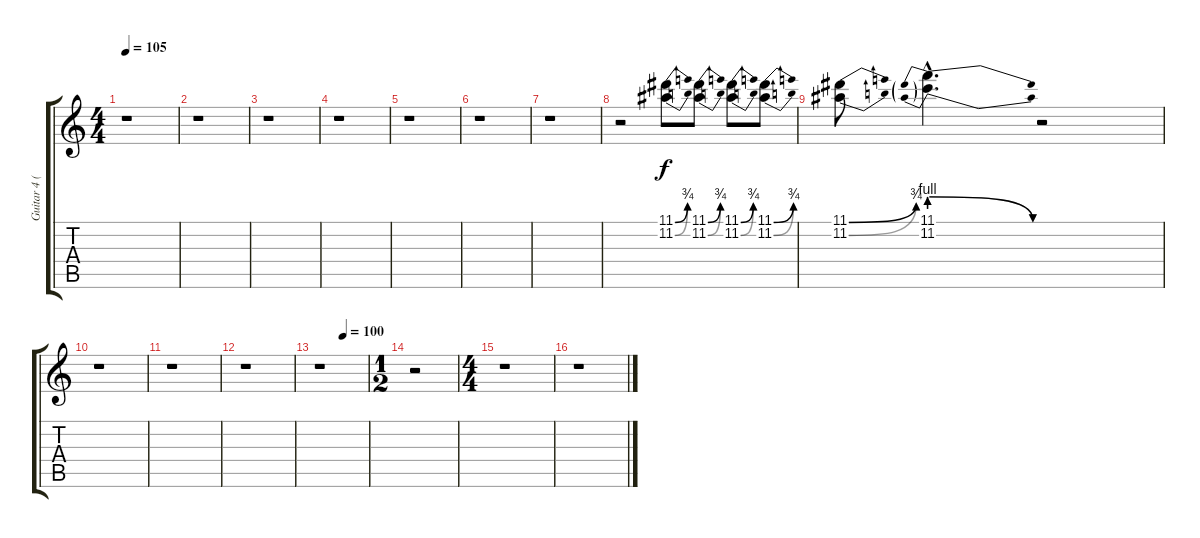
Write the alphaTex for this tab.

\track ("Guitar 4 (Solo lead)" "Guitar 4 (") {instrument electricguitarclean}
\staff {score tabs}
\tuning (E4 B3 G3 D3 A2 E2) {hide}
\ts (4 4)
\tempo 105
\clef g2
\ks c
r.1{dy f} |
r.1 |
r.1 |
r.1 |
r.1 |
r.1 |
r.1 |
r.2 (11.1{be (bend 0 0 60 3)} 11.2{be (bend 0 0 60 3)}).8 (11.1{be (bend 0 0 60 3)} 11.2{be (bend 0 0 60 3)}).8 (11.1{be (bend 0 0 60 3)} 11.2{be (bend 0 0 60 3)}).8 (11.1{be (bend 0 0 60 3)} 11.2{be (bend 0 0 60 3)}).8 |
(11.1{be (bend 0 0 60 3)} 11.2{be (bend 0 0 60 3)}).8 (11.1{be (prebendrelease 0 4 60 0) hac} 11.2{be (prebendrelease 0 4 60 0) hac}).4{d} r.2 |
r.1 |
r.1 |
r.1 |
\tempo (100 0.5)
r.1 |
\ts (1 2)
r.2 |
\ts (4 4)
r.1 |
r.1
